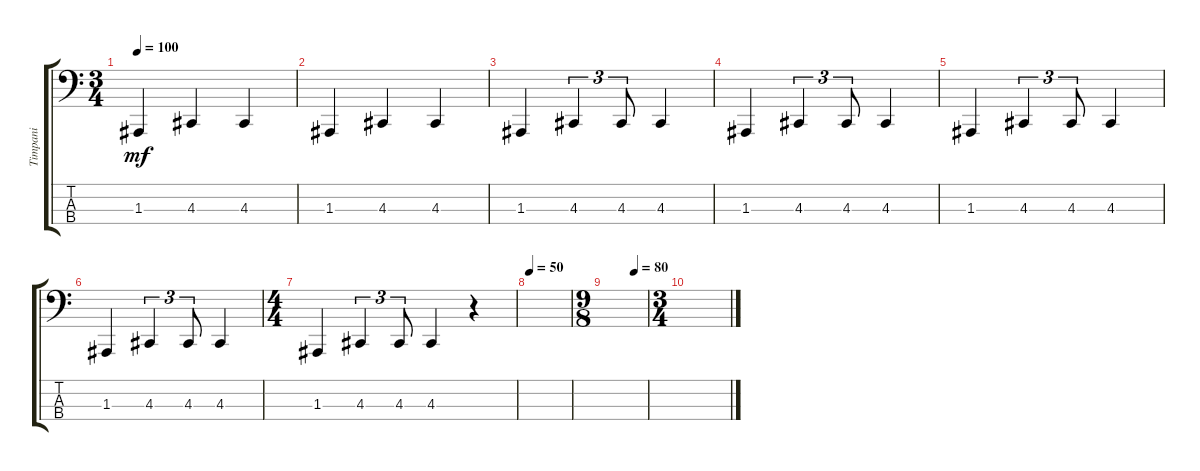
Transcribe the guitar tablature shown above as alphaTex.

\track ("Timpani" "Timpani") {instrument timpani}
\staff {score tabs}
\tuning (G2 D2 A1 E1) {hide}
\ts (3 4)
\tempo 100
\clef f4
\ks c
1.3.4{dy mf} 4.3.4 4.3.4 |
1.3.4 4.3.4 4.3.4 |
1.3.4 4.3.4{tu (3 2)} 4.3.8{tu (3 2)} 4.3.4 |
1.3.4 4.3.4{tu (3 2)} 4.3.8{tu (3 2)} 4.3.4 |
1.3.4 4.3.4{tu (3 2)} 4.3.8{tu (3 2)} 4.3.4 |
1.3.4 4.3.4{tu (3 2)} 4.3.8{tu (3 2)} 4.3.4 |
\ts (4 4)
1.3.4 4.3.4{tu (3 2)} 4.3.8{tu (3 2)} 4.3.4 r.4 |
\tempo 50
|
\ts (9 8)
\tempo (80 0.6944444444444444)
|
\ts (3 4)
